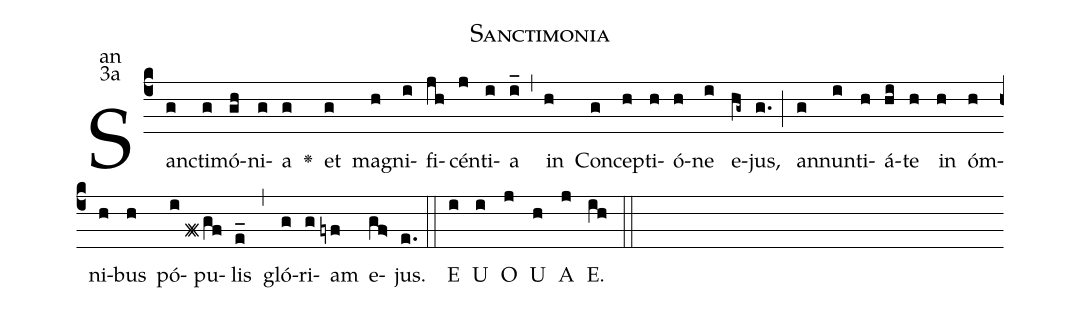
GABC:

name:Sanctimonia;
office-part:an;
mode:3a;
%%
(c4) San(g)cti(g)mó(gh)ni(g)a(g) <v>\greheightstar</v>() et(g) ma(h)gni(i)fi(jh)cén(j)ti(i)a(i_) (,) in(h) Con(g)cep(h)ti(h)ó(h)ne(i) e(hg~)jus,(g.) (;) an(g)nun(i)ti(h)á(hi)te(h) in(h) óm(h)ni(h)bus(h) pó(i)pu(f#gf)lis(e_) (,) gló(g)ri(g)am(fyf) e(gf>)jus.(e.) (::) <eu>E(i) U(i) O(j) U(h) A(j) E.(ih) </eu>(::)
